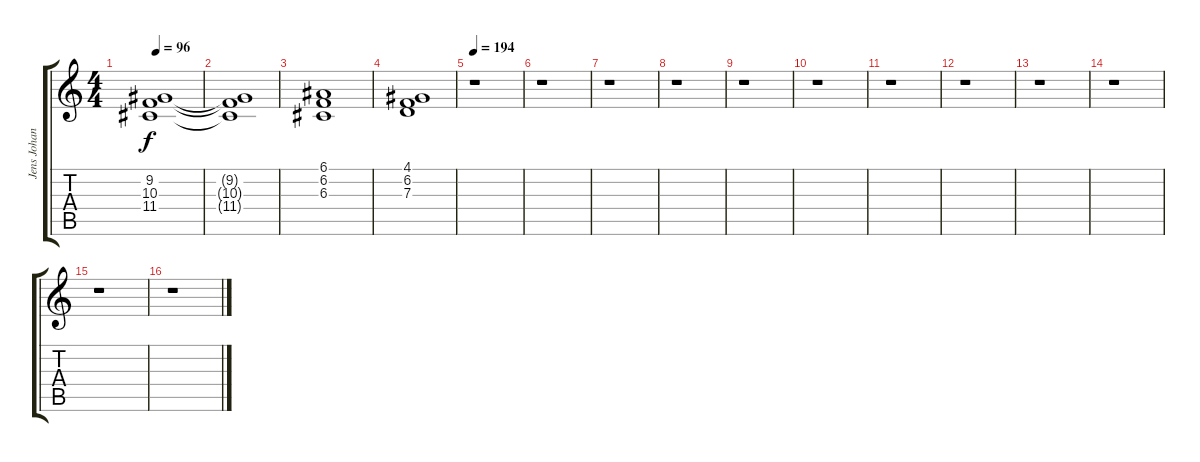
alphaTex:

\track ("Jens Johansson" "Jens Johan") {instrument choiraahs}
\staff {score tabs}
\tuning (E4 B3 G3 D3 A2 E2) {hide}
\ts (4 4)
\tempo 96
\clef g2
\ks c
(9.2 10.3 11.4).1{dy f} |
(9.2{t} 10.3{t} 11.4{t}).1 |
(6.1 6.2 6.3).1 |
(4.1 6.2 7.3).1 |
\tempo 194
r.1 |
r.1 |
r.1 |
r.1 |
r.1 |
r.1 |
r.1 |
r.1 |
r.1 |
r.1 |
r.1 |
r.1
